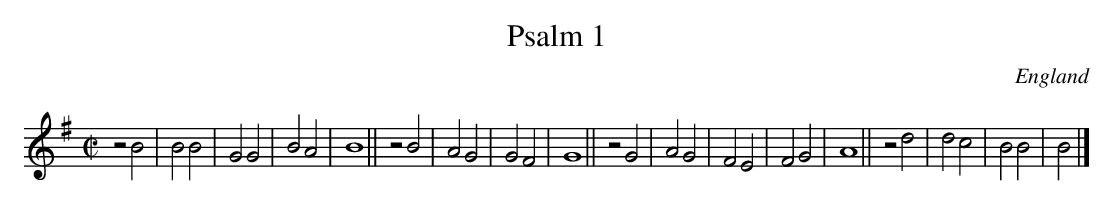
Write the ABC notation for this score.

X:1
T:Psalm 1
L:1/2
M:C|
O:England
K:G
zB | BB | GG | BA | B2 || zB | AG | GF | G2 ||\
zG | AG | FE | FG | A2 || zd | dc | BB | B1 |]
